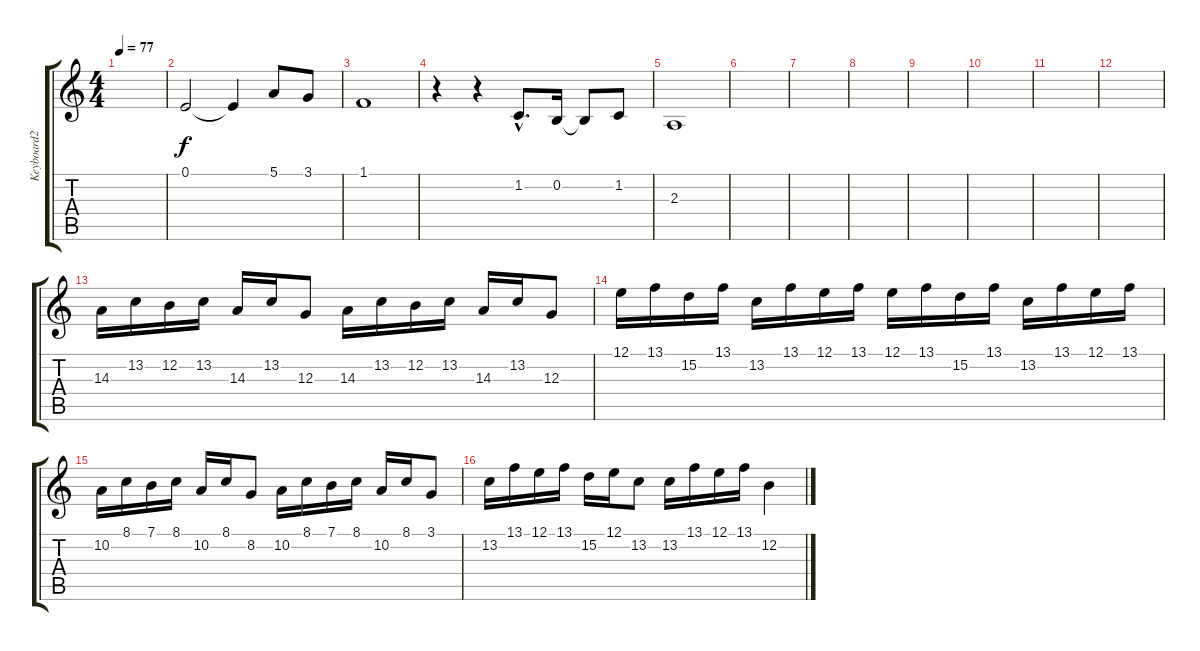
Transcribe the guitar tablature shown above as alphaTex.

\track ("Keyboard2" "Keyboard2") {instrument pad7halo}
\staff {score tabs}
\tuning (E4 B3 G3 D3 A2 E2) {hide}
\ts (4 4)
\tempo 77
\clef g2
\ks c
|
0.1.2{volume 11 instrument pad7halo} 0.1{t}.4 5.1.8 3.1.8 |
1.1.1 |
r.4 r.4 1.2{hac}.8{d volume 11 instrument pad7halo} 0.2.16 0.2{t}.8 1.2.8 |
2.3.1 |
|
|
|
|
|
|
|
14.3.16{volume 7 instrument pad7halo} 13.2.16 12.2.16 13.2.16 14.3.16 13.2.16 12.3.8 14.3.16 13.2.16 12.2.16 13.2.16 14.3.16 13.2.16 12.3.8 |
12.1.16 13.1.16 15.2.16 13.1.16 13.2.16 13.1.16 12.1.16 13.1.16 12.1.16 13.1.16 15.2.16 13.1.16 13.2.16 13.1.16 12.1.16 13.1.16 |
10.2.16 8.1.16 7.1.16 8.1.16 10.2.16 8.1.16 8.2.8 10.2.16 8.1.16 7.1.16 8.1.16 10.2.16 8.1.16 3.1.8 |
13.2.16 13.1.16 12.1.16 13.1.16 15.2.16 12.1.16 13.2.8 13.2.16 13.1.16 12.1.16 13.1.16 12.2.4
